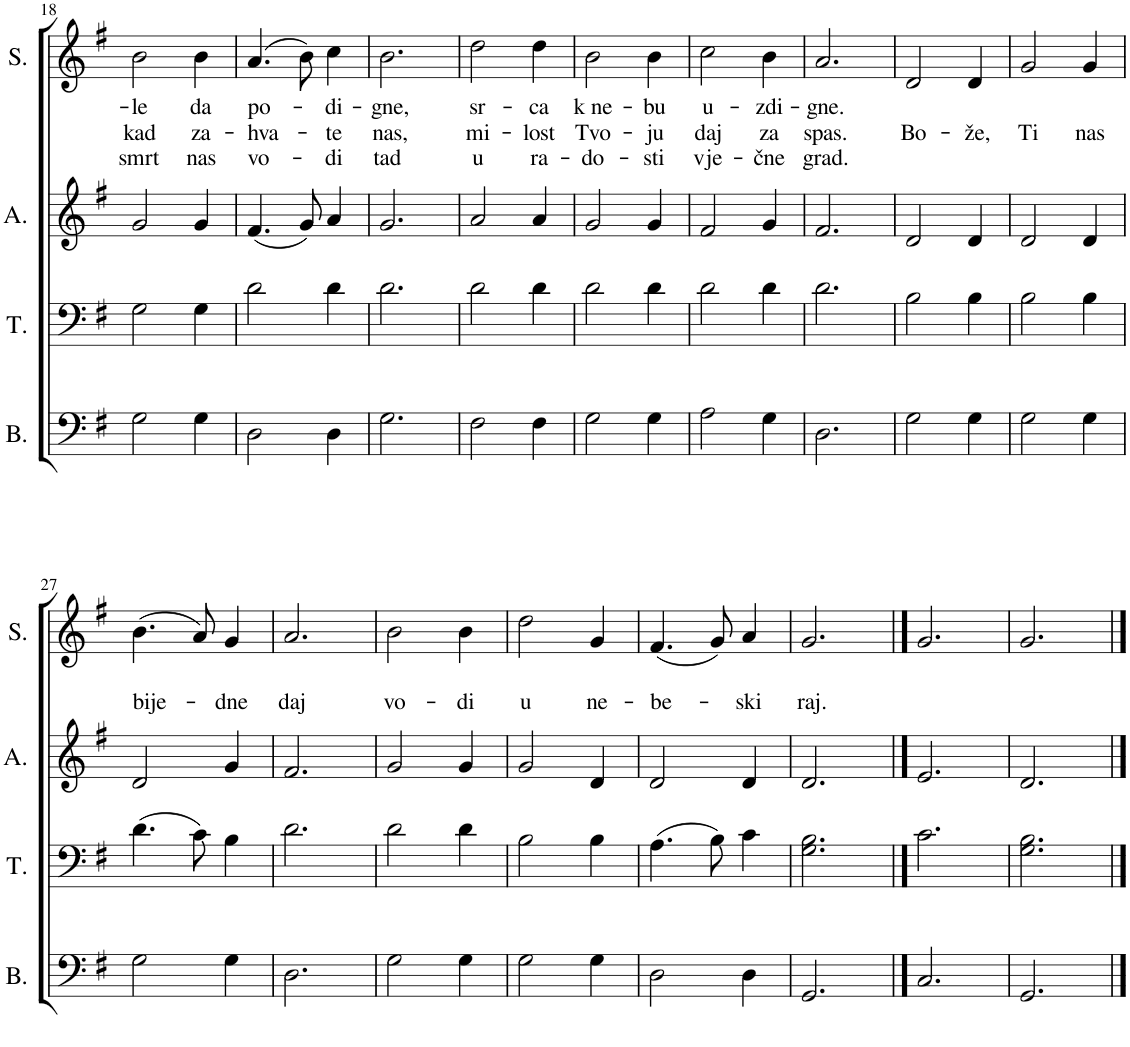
**kern	**kern	**kern	**kern	**text	**text	**text
*part4	*part3	*part2	*part1	*part1	*part1	*part1
*staff4	*staff3	*staff2	*staff1	*staff1	*staff1	*staff1
*I"Bass	*I"Tenor	*I"Alto	*I"Soprano	*	*	*
*I'B.	*I'T.	*I'A.	*I'S.	*	*	*
!!LO:PB:g=z
*clefF4	*clefF4	*clefG2	*clefG2	*	*	*
*k[f#]	*k[f#]	*k[f#]	*k[f#]	*	*	*
*M3/4	*M3/4	*M3/4	*M3/4	*	*	*
=18	=18	=18	=18	=18	=18	=18
!	!	!	!	!LO:LY:b	!LO:LY:b	!LO:LY:b
2G\	2G\	2g/	2b\	-le	kad	smrt
!	!	!	!	!LO:LY:b	!LO:LY:b	!LO:LY:b
4G\	4G\	4g/	4b\	da	za-	nas
=19	=19	=19	=19	=19	=19	=19
!	!	!	!	!LO:LY:b	!LO:LY:b	!LO:LY:b
2D\	2d\	(4.f#/	(4.a/	po-	-hva-	vo-
.	.	8g/)	8b\)	.	.	.
!	!	!	!	!LO:LY:b	!LO:LY:b	!LO:LY:b
4D\	4d\	4a/	4cc\	-di-	-te	-di
=20	=20	=20	=20	=20	=20	=20
!	!	!	!	!LO:LY:b	!LO:LY:b	!LO:LY:b
2.G\	2.d\	2.g/	2.b\	-gne,	nas,	tad
=21	=21	=21	=21	=21	=21	=21
!	!	!	!	!LO:LY:b	!LO:LY:b	!LO:LY:b
2F#\	2d\	2a/	2dd\	sr-	mi-	u
!	!	!	!	!LO:LY:b	!LO:LY:b	!LO:LY:b
4F#\	4d\	4a/	4dd\	-ca	-lost	ra-
=22	=22	=22	=22	=22	=22	=22
!	!	!	!	!LO:LY:b	!LO:LY:b	!LO:LY:b
2G\	2d\	2g/	2b\	k ne-	Tvo-	-do-
!	!	!	!	!LO:LY:b	!LO:LY:b	!LO:LY:b
4G\	4d\	4g/	4b\	-bu	-ju	-sti
=23	=23	=23	=23	=23	=23	=23
!	!	!	!	!LO:LY:b	!LO:LY:b	!LO:LY:b
2A\	2d\	2f#/	2cc\	u-	daj	vje-
!	!	!	!	!LO:LY:b	!LO:LY:b	!LO:LY:b
4G\	4d\	4g/	4b\	-zdi-	za	-čne
=24	=24	=24	=24	=24	=24	=24
!	!	!	!	!LO:LY:b	!LO:LY:b	!LO:LY:b
2.D\	2.d\	2.f#/	2.a/	-gne.	spas.	grad.
=25	=25	=25	=25	=25	=25	=25
!	!	!	!	!	!LO:LY:b	!
2G\	2B\	2d/	2d/	.	Bo-	.
!	!	!	!	!	!LO:LY:b	!
4G\	4B\	4d/	4d/	.	-že,	.
=26	=26	=26	=26	=26	=26	=26
!	!	!	!	!	!LO:LY:b	!
2G\	2B\	2d/	2g/	.	Ti	.
!	!	!	!	!	!LO:LY:b	!
4G\	4B\	4d/	4g/	.	nas	.
!!LO:LB:g=z
=27	=27	=27	=27	=27	=27	=27
!	!	!	!	!	!LO:LY:b	!
2G\	(4.d\	2d/	(4.b\	.	bije-	.
.	8c\)	.	8a/)	.	.	.
!	!	!	!	!	!LO:LY:b	!
4G\	4B\	4g/	4g/	.	-dne	.
=28	=28	=28	=28	=28	=28	=28
!	!	!	!	!	!LO:LY:b	!
2.D\	2.d\	2.f#/	2.a/	.	daj	.
=29	=29	=29	=29	=29	=29	=29
!	!	!	!	!	!LO:LY:b	!
2G\	2d\	2g/	2b\	.	vo-	.
!	!	!	!	!	!LO:LY:b	!
4G\	4d\	4g/	4b\	.	-di	.
=30	=30	=30	=30	=30	=30	=30
!	!	!	!	!	!LO:LY:b	!
2G\	2B\	2g/	2dd\	.	u	.
!	!	!	!	!	!LO:LY:b	!
4G\	4B\	4d/	4g/	.	ne-	.
=31	=31	=31	=31	=31	=31	=31
!	!	!	!	!	!LO:LY:b	!
2D\	(4.A\	2d/	(4.f#/	.	-be-	.
.	8B\)	.	8g/)	.	.	.
!	!	!	!	!	!LO:LY:b	!
4D\	4c\	4d/	4a/	.	-ski	.
=32	=32	=32	=32	=32	=32	=32
!	!	!	!	!	!LO:LY:b	!
2.GG/	2.G\ 2.B\	2.d/	2.g/	.	raj.	.
==33	==33	==33	==33	==33	==33	==33
2.C/	2.c\	2.e/	2.g/	.	.	.
=34	=34	=34	=34	=34	=34	=34
2.GG/	2.G\ 2.B\	2.d/	2.g/	.	.	.
==	==	==	==	==	==	==
*-	*-	*-	*-	*-	*-	*-
